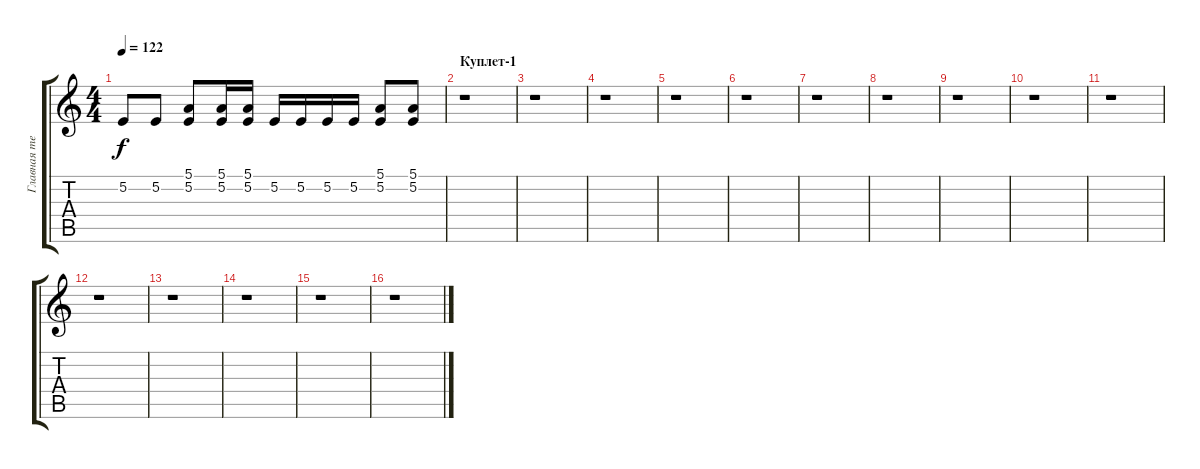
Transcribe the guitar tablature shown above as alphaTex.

\track ("Главная тема" "Главная те") {instrument agogo}
\staff {score tabs}
\tuning (E4 B3 G3 D3 A2 E2) {hide}
\ts (4 4)
\tempo 122
\clef g2
\ks c
5.2.8{dy f} 5.2.8 (5.1 5.2).8 (5.1 5.2).16 (5.1 5.2).16 5.2.16 5.2.16 5.2.16 5.2.16 (5.1 5.2).8 (5.1 5.2).8 |
\section ("" "Куплет-1")
r.1 |
r.1 |
r.1 |
r.1 |
r.1 |
r.1 |
r.1 |
r.1 |
r.1 |
r.1 |
r.1 |
r.1 |
r.1 |
r.1 |
r.1
